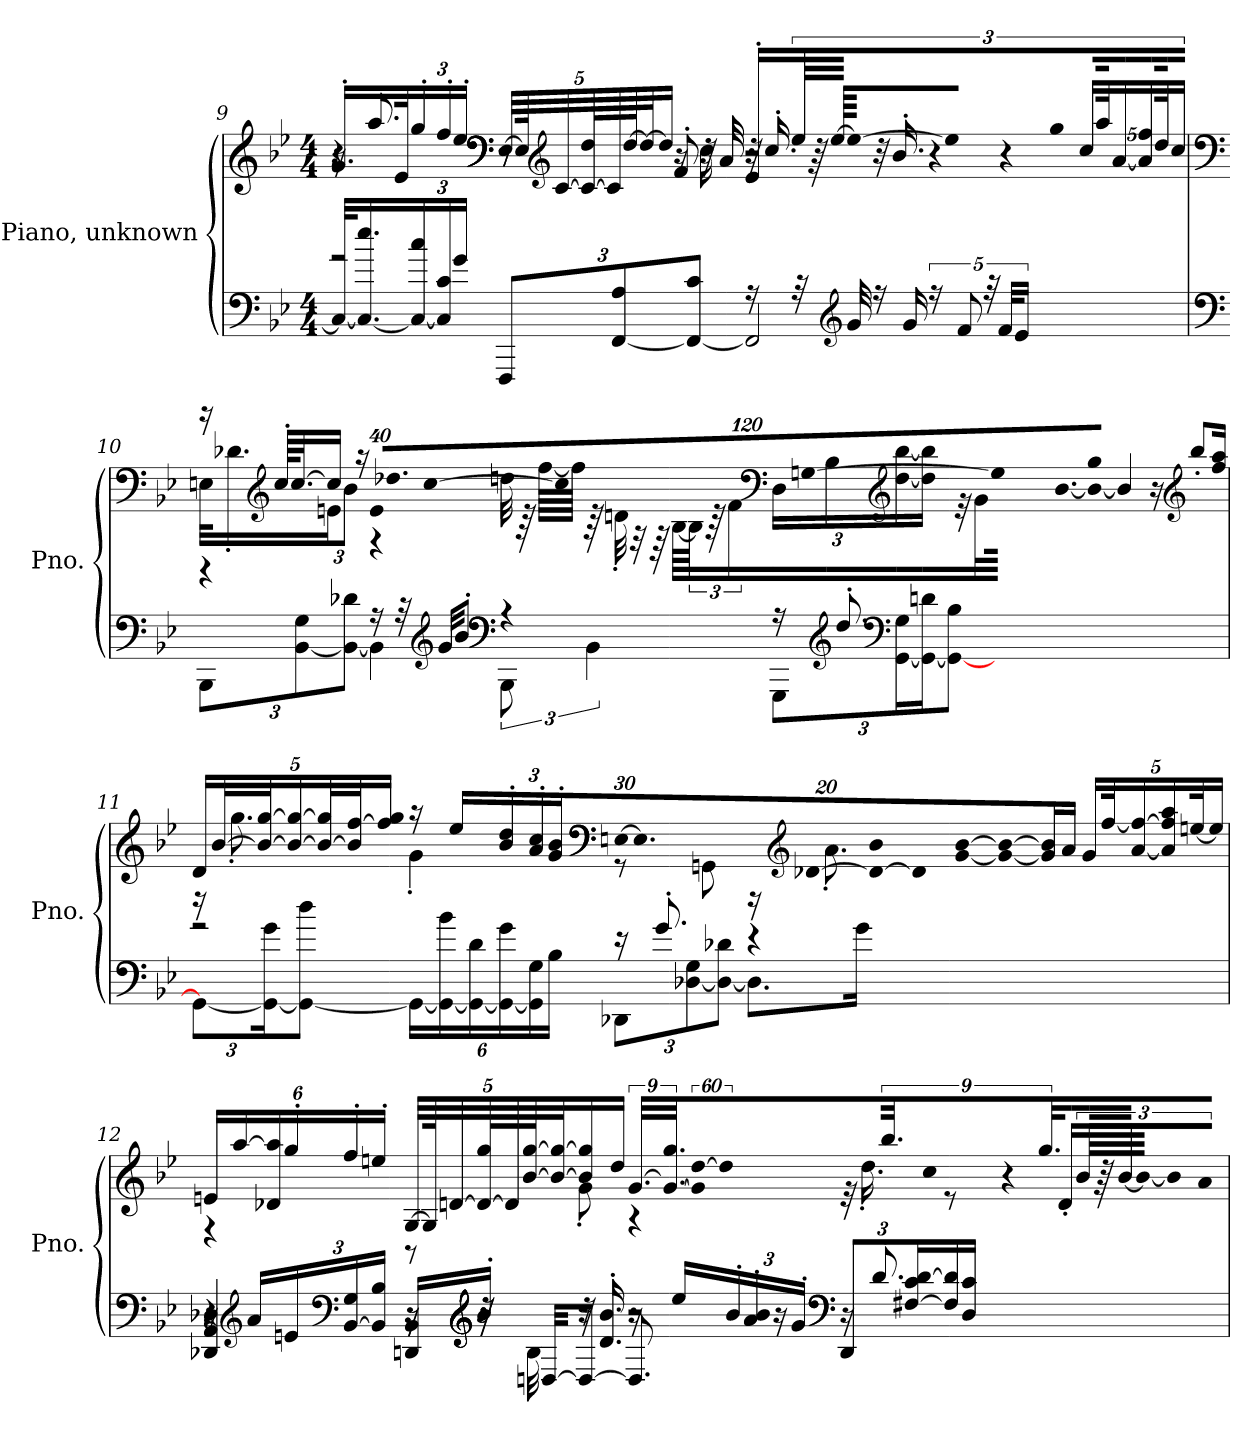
**kern	**kern
*part1	*part1
*staff2	*staff1
*I"Piano, unknown	*
*I'Pno.	*
!!LO:LB:g=z
*clefF4	*clefG2
*k[b-e-]	*k[b-e-]
*M4/4	*M4/4
=9	=9
*^	*^
*	*	*	*^
2r	32C/KLL_	16r	4r	16.g'/LL
.	16.C/_ 16.ee-/	.	.	.
.	.	8.aa'/	.	.
.	.	.	.	32e-/K
*	*Xbrackettup	*	*	*Xbrackettup
.	24C/_ 24cc/	.	.	24gg'/
.	24C/] 24c/	.	.	24ff'/
.	24g/JJ	.	.	24ee-'/JJ
*	*	*clefF4	*	*
.	12FFF/L	8r	8r	[40E-/LLL
.	.	.	.	80E-/K]
*	*	*clefG2	*	*
.	.	.	.	[40c/
.	.	.	.	80c/_ 80dd/L
.	.	.	.	80c/]
.	[12FF/ 12A/	.	.	.
.	.	.	.	[80dd/J
.	.	.	.	40dd/J_
.	.	8f'/	16r	16dd/JJ]
.	12FF/_ 12c/J	.	.	.
.	.	.	16cc\	32r
.	.	.	.	32a/
16r	2FF/]	32r	2r	16e-'/LL
.	.	16.cc'/	.	.
*	*	*	*	*brackettup
32r	.	.	.	96ee-/JJkk
.	.	.	.	96r
.	.	.	.	[96ee-/KLLL
*clefG2	*	*	*	*
32g/	.	.	.	32ee-/J_
16r	.	32r	.	16ee-/JJ]
.	.	16.b-'/	.	.
16g/	.	.	.	32r
.	.	.	.	32gg/
*brackettup	*	*	*	*Xbrackettup
20r	.	4r	.	20cc/LL
10f/	.	.	.	40aa/K
.	.	.	.	[20a/
.	.	.	.	20a/] 20ff/
40r	.	.	.	.
40f/KLL	.	.	.	40dd/K
20e-/JJ	.	.	.	20cc/JJ
*	*	*v	*v	*v
!!LO:LB:g=z
=10	=10	=10
*clefF4	*	*clefF4
*	*Xbrackettup	*
*	*	*^
4r	12BBB-\L	16r	32En\KLL
.	.	.	16.d-X'\
*	*	*clefG2	*
.	.	64cc'/KLLL	.
.	.	[32.cc/J	.
.	[12BB-\ 12G\	.	.
.	.	16cc/JJ]	24en\J
.	12BB-\_ 12d-X\J	.	12b-\J
.	.	16r	.
!	!	!LO:N:vis=32	!
16r	4BB-\]	640%23e/LLL	4r
!	!	!LO:N:vis=32.	!
.	.	1920%103dd-X/	.
32r	.	.	.
!	!	!LO:N:vis=64	!
.	.	[960%17cc/L	.
*clefG2	*	*	*
32g/KKL	.	.	.
!	!	!LO:N:vis=64	!
.	.	960%17cc/]	.
!	!	!LO:N:vis=64	!
8b-'/J	.	[960%17een/	.
!	!	!LO:N:vis=64	!
.	.	960%17ee/J]	.
.	.	1920ryy	.
!	!	!LO:N:vis=32.	!
.	.	[1920%103b-/	.
!	!	!LO:N:vis=32	!
.	.	640%23b-/_ 640%23gg/JJJ	.
*clefF4	*	*	*
*	*brackettup	*	*
4r	12BBB-\	.	32ddn\
.	.	4b-/]	.
.	.	.	64r
.	.	.	[64ff\LLLL
.	.	.	64ff\JJJJ]
.	.	.	64r
.	6BB-\	.	.
.	.	.	32dn'\
.	.	.	32r
.	.	.	64r
.	.	.	[64B-\LLLL
*	*	*	*brackettup
.	.	.	96B-\JJJJ]
.	.	.	96r
.	.	.	24f\
*	*	*clefF4	*
*	*Xbrackettup	*	*Xbrackettup
16r	12GGG\L	.	24D\LL
.	.	16r	.
.	.	.	24B-\
*clefG2	*	*clefG2	*
8.dd'/	.	.	.
.	.	8bb-'/L	.
*clefF4	*	*	*
.	[24GG\ 24G\L	.	[24dd\ [24bb-\
.	24GG\_ 24dn\J	.	16dd\] 16bb-\]JJ
.	12GG\_ 12B-\J	.	.
.	.	.	32r
.	.	16ff/ 16aa/Jk	.
.	.	.	32g\
1920ryy	1920ryy	.	1920ryy
!!LO:LB:g=z	!!
=11	=11	=11	=11
2r	12GG\L_	20d/LL	16r
.	.	[40b-/L	.
.	.	.	8.gg'\
.	.	40b-/_ [40gg/J	.
.	24GG\_ 24g\K	.	.
.	.	20b-/_ 20gg/_	.
.	8GG\_ 8dd\J	.	.
.	.	40b-/_ 40gg/]L	.
.	.	40b-/] [40ff/J	.
.	.	20ff/] 20gg/JJ	.
.	24GG\LL_	16r	4g'\
.	24GG\_ 24b-\	.	.
.	.	16ee-/LL	.
.	24GG\_ 24d\	.	.
.	24GG\_ 24g\	24b-/' 24dd/'	.
.	24GG\] 24G\	24a/' 24cc/'	.
.	24B-\JJ	24g/' 24b-/'	.
*	*	*clefF4	*
!	!	!LO:N:vis=64	!
16r	12DD-X\L	[960%17En/LL	8r
!	!	!LO:N:vis=64.	!
.	.	640%17E/]	.
.	.	1920ryy	.
*	*	*clefG2	*
!	!	!LO:N:vis=64	!
.	.	[960%17d-X/	.
!	!	!LO:N:vis=256	!
8.g'/	.	1920%17d-/_ 1920%17b-/L	.
!	!	!LO:N:vis=256	!
.	.	1920%17d-/]	.
!	!	!LO:N:vis=256	!
.	.	[1920%17g/ [1920%17b-/JJ	.
.	[12D-X\ 12G\	.	.
!	!	!LO:N:vis=32	!
.	.	640%23g/_ 640%23b-/_J	.
.	.	16g/] 16b-/]	8en\
.	12D-\_ 12d-X\J	.	.
.	.	16a/JJ	.
4r	8.D-\L]	20g/LL	16r
.	.	[40ff/K	.
.	.	.	8.a'\
.	.	[20a/ 20ff/_	.
.	.	20a/] 20ff/] 20aa/	.
.	.	[40een/K	.
.	16g\Jk	.	.
.	.	20ee/JJ]	.
!!LO:LB:g=z	!!
=12	=12	=12	=12
*	*^	*	*
16r	4r	4DD-X/ 4AA/ 4D-X/	24en/LL	4r
.	.	.	[24aa/	.
*clefG2	*	*	*	*
16a/LL	.	.	.	.
.	.	.	24d-X/ 24aa/]	.
24en/	.	.	24gg'/	.
*clefF4	*	*	*	*
[24BB-/ 24G/	.	.	24ff'/	.
24BB-/] 24B-/JJ	.	.	24een'/JJ	.
16DDn/ 16BB-/LL	16r	16r	[40G/LLL	8r
.	.	.	80G/K]	.
.	.	.	[40dn/	.
*clefG2	*	*	*	*
16b-'/JJ	32r	32r	80d/_ 80gg/L	.
.	.	.	80d/]	.
.	.	.	[80b-/ [80gg/J	.
.	32B-\	[32Dn/KKL	.	.
.	.	.	40b-/_ 40gg/_J	.
32r	8r	8D/J_	16b-/] 16gg/]	8g'\
16.d/' 16.b-/'	.	.	.	.
.	.	.	16dd/JJ	.
*	*	*	*brackettup	*
16r	2r	8.D/]	[36.g/LLL	4r
.	.	.	36.g/_ 36.gg/	.
16ee-/LL	.	.	.	.
!	!	!	!LO:N:vis=32	!
.	.	.	1920%53g/] [1920%53dd/	.
!	!	!	!LO:N:vis=64	!
.	.	.	640%9dd/K]	.
24b-'/	.	.	36.bb-/	.
!	!	!	!LO:N:vis=32	!
24a/' 24b-/'	.	.	1920%53cc/JJJ	.
.	.	16r	.	.
!	!	!	!LO:N:vis=64	!
.	.	.	640%9r	.
24g'/JJ	.	.	36.gg/	.
*clefF4	*	*	*	*
12DD/L	.	16r	16d'/LL	32r
.	.	.	.	16.dd'\
.	.	8.d'/	96b-/JJkk	.
.	.	.	96r	.
[24F#X/ 24c/ [24d/L	.	.	[96b-/KLLL	.
.	.	.	32b-/J_	.
16F#/] 16d/]	.	.	16b-/]	8r
16D/ 16c/JJ	.	.	16a/JJ	.
*v	*v	*v	*	*
*	*v	*v
=	=
*-	*-
